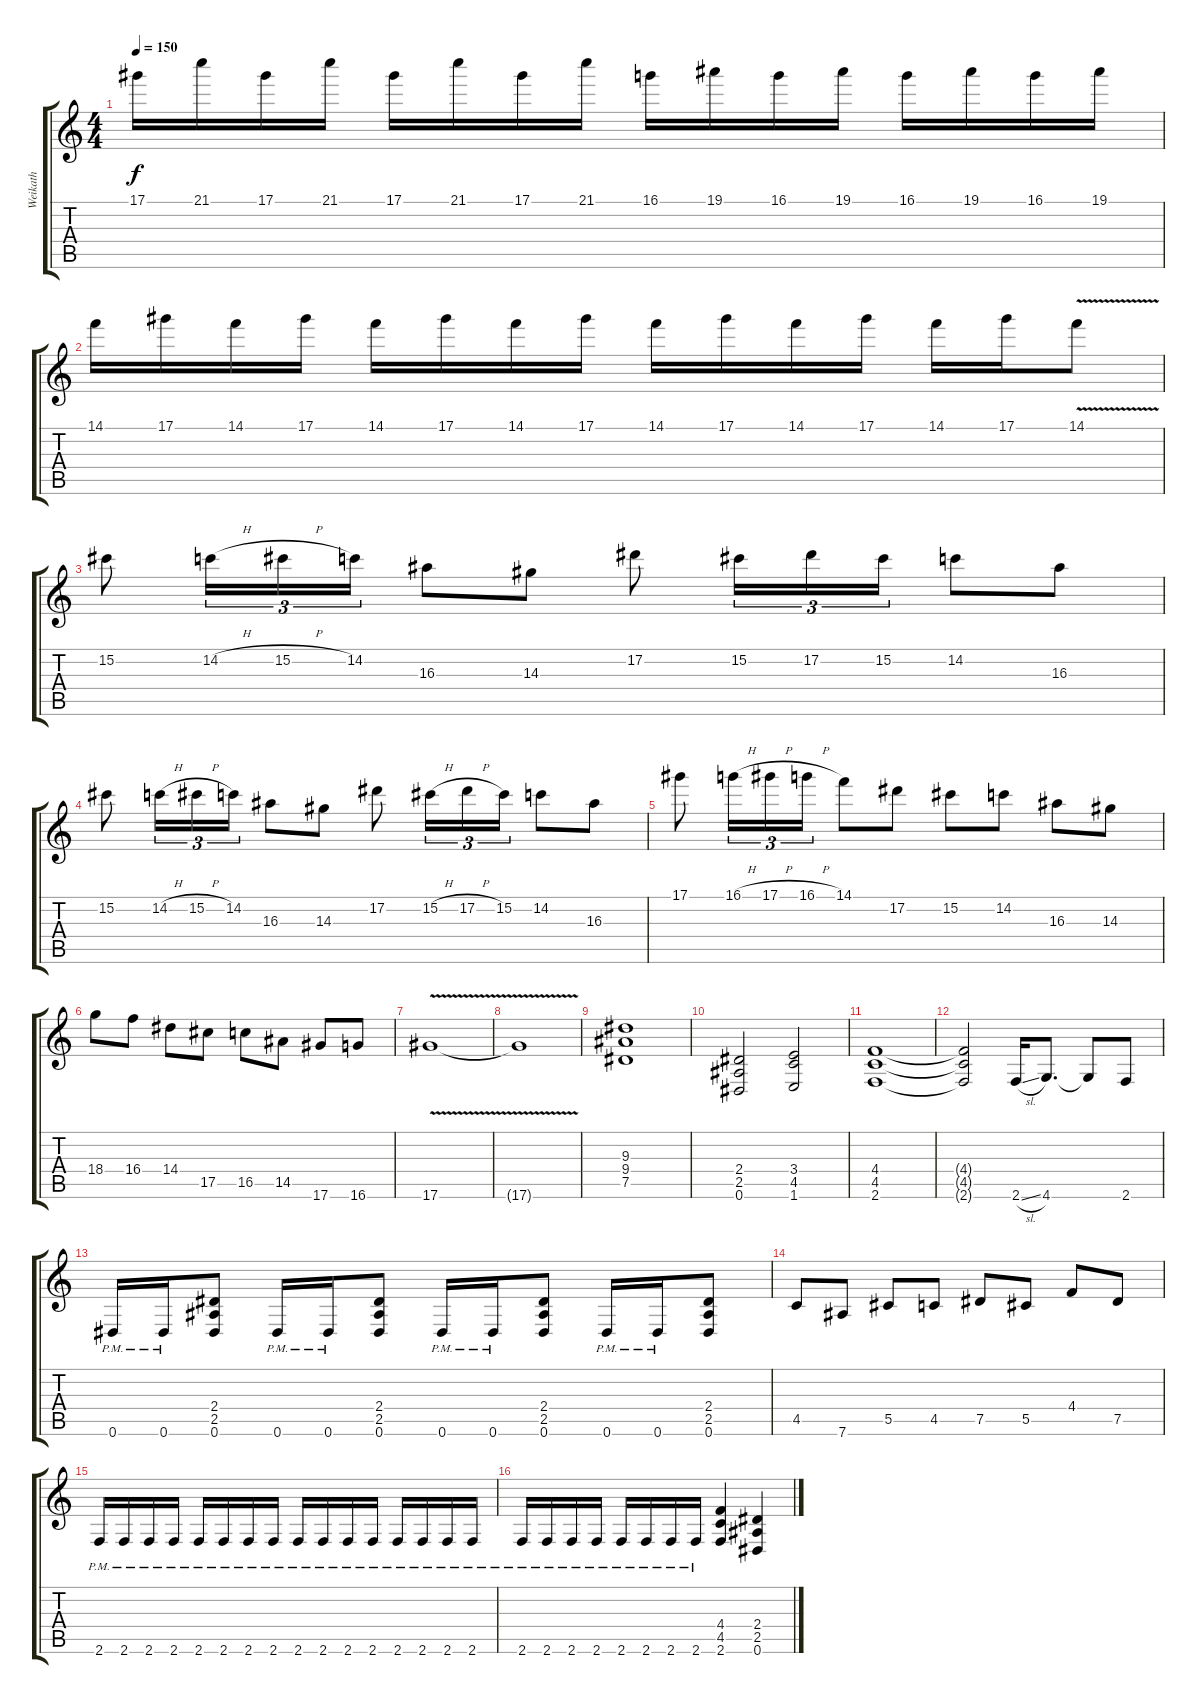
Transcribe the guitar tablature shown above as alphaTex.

\track ("Weikath" "Weikath") {instrument distortionguitar}
\staff {score tabs}
\tuning (Eb4 Bb3 Gb3 Db3 Ab2 Eb2) {hide}
\ts (4 4)
\tempo 150
\clef g2
\ks c
17.1.16{dy f} 21.1.16 17.1.16 21.1.16 17.1.16 21.1.16 17.1.16 21.1.16 16.1.16 19.1.16 16.1.16 19.1.16 16.1.16 19.1.16 16.1.16 19.1.16 |
14.1.16 17.1.16 14.1.16 17.1.16 14.1.16 17.1.16 14.1.16 17.1.16 14.1.16 17.1.16 14.1.16 17.1.16 14.1.16 17.1.16 14.1{v}.8 |
15.2.8 14.2{h}.16{tu (3 2)} 15.2{h}.16{tu (3 2)} 14.2.16{tu (3 2)} 16.3.8 14.3.8 17.2.8 15.2.16{tu (3 2)} 17.2.16{tu (3 2)} 15.2.16{tu (3 2)} 14.2.8 16.3.8 |
15.2.8 14.2{h}.16{tu (3 2)} 15.2{h}.16{tu (3 2)} 14.2.16{tu (3 2)} 16.3.8 14.3.8 17.2.8 15.2{h}.16{tu (3 2)} 17.2{h}.16{tu (3 2)} 15.2.16{tu (3 2)} 14.2.8 16.3.8 |
17.1.8 16.1{h}.16{tu (3 2)} 17.1{h}.16{tu (3 2)} 16.1{h}.16{tu (3 2)} 14.1.8 17.2.8 15.2.8 14.2.8 16.3.8 14.3.8 |
18.4.8 16.4.8 14.4.8 17.5.8 16.5.8 14.5.8 17.6.8 16.6.8 |
17.6{v}.1 |
17.6{t}.1{volume 3} |
(9.3 9.4 7.5).1{volume 13} |
(2.4 2.5 0.6).2 (3.4 4.5 1.6).2 |
(4.4 4.5 2.6).1 |
(4.4{t} 4.5{t} 2.6{t}).2 2.6{sl}.16 4.6.8{d} 4.6{t}.8 2.6.8 |
0.6{pm}.16 0.6{pm}.16 (2.4 2.5 0.6).8 0.6{pm}.16 0.6{pm}.16 (2.4 2.5 0.6).8 0.6{pm}.16 0.6{pm}.16 (2.4 2.5 0.6).8 0.6{pm}.16 0.6{pm}.16 (2.4 2.5 0.6).8 |
4.5.8 7.6.8 5.5.8 4.5.8 7.5.8 5.5.8 4.4.8 7.5.8 |
2.6{pm}.16 2.6{pm}.16 2.6{pm}.16 2.6{pm}.16 2.6{pm}.16 2.6{pm}.16 2.6{pm}.16 2.6{pm}.16 2.6{pm}.16 2.6{pm}.16 2.6{pm}.16 2.6{pm}.16 2.6{pm}.16 2.6{pm}.16 2.6{pm}.16 2.6{pm}.16 |
2.6{pm}.16 2.6{pm}.16 2.6{pm}.16 2.6{pm}.16 2.6{pm}.16 2.6{pm}.16 2.6{pm}.16 2.6{pm}.16 (4.4 4.5 2.6).4 (2.4 2.5 0.6).4
